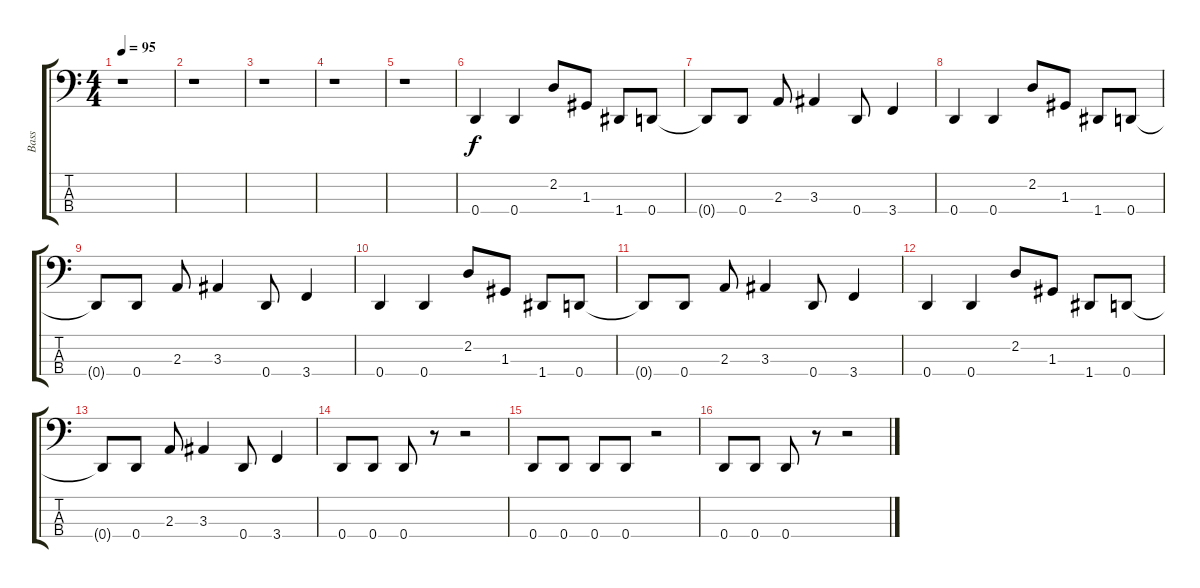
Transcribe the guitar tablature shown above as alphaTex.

\track ("Bass" "Bass") {instrument electricbassfinger}
\staff {score tabs}
\tuning (F2 C2 G1 D1) {hide}
\ts (4 4)
\tempo 95
\clef f4
\ks c
r.1{dy f} |
r.1 |
r.1 |
r.1 |
r.1 |
0.4.4 0.4.4 2.2.8 1.3.8 1.4.8 0.4.8 |
0.4{t}.8 0.4.8 2.3.8 3.3.4 0.4.8 3.4.4 |
0.4.4 0.4.4 2.2.8 1.3.8 1.4.8 0.4.8 |
0.4{t}.8 0.4.8 2.3.8 3.3.4 0.4.8 3.4.4 |
0.4.4 0.4.4 2.2.8 1.3.8 1.4.8 0.4.8 |
0.4{t}.8 0.4.8 2.3.8 3.3.4 0.4.8 3.4.4 |
0.4.4 0.4.4 2.2.8 1.3.8 1.4.8 0.4.8 |
0.4{t}.8 0.4.8 2.3.8 3.3.4 0.4.8 3.4.4 |
0.4.8 0.4.8 0.4.8 r.8 r.2 |
0.4.8 0.4.8 0.4.8 0.4.8 r.2 |
0.4.8 0.4.8 0.4.8 r.8 r.2
